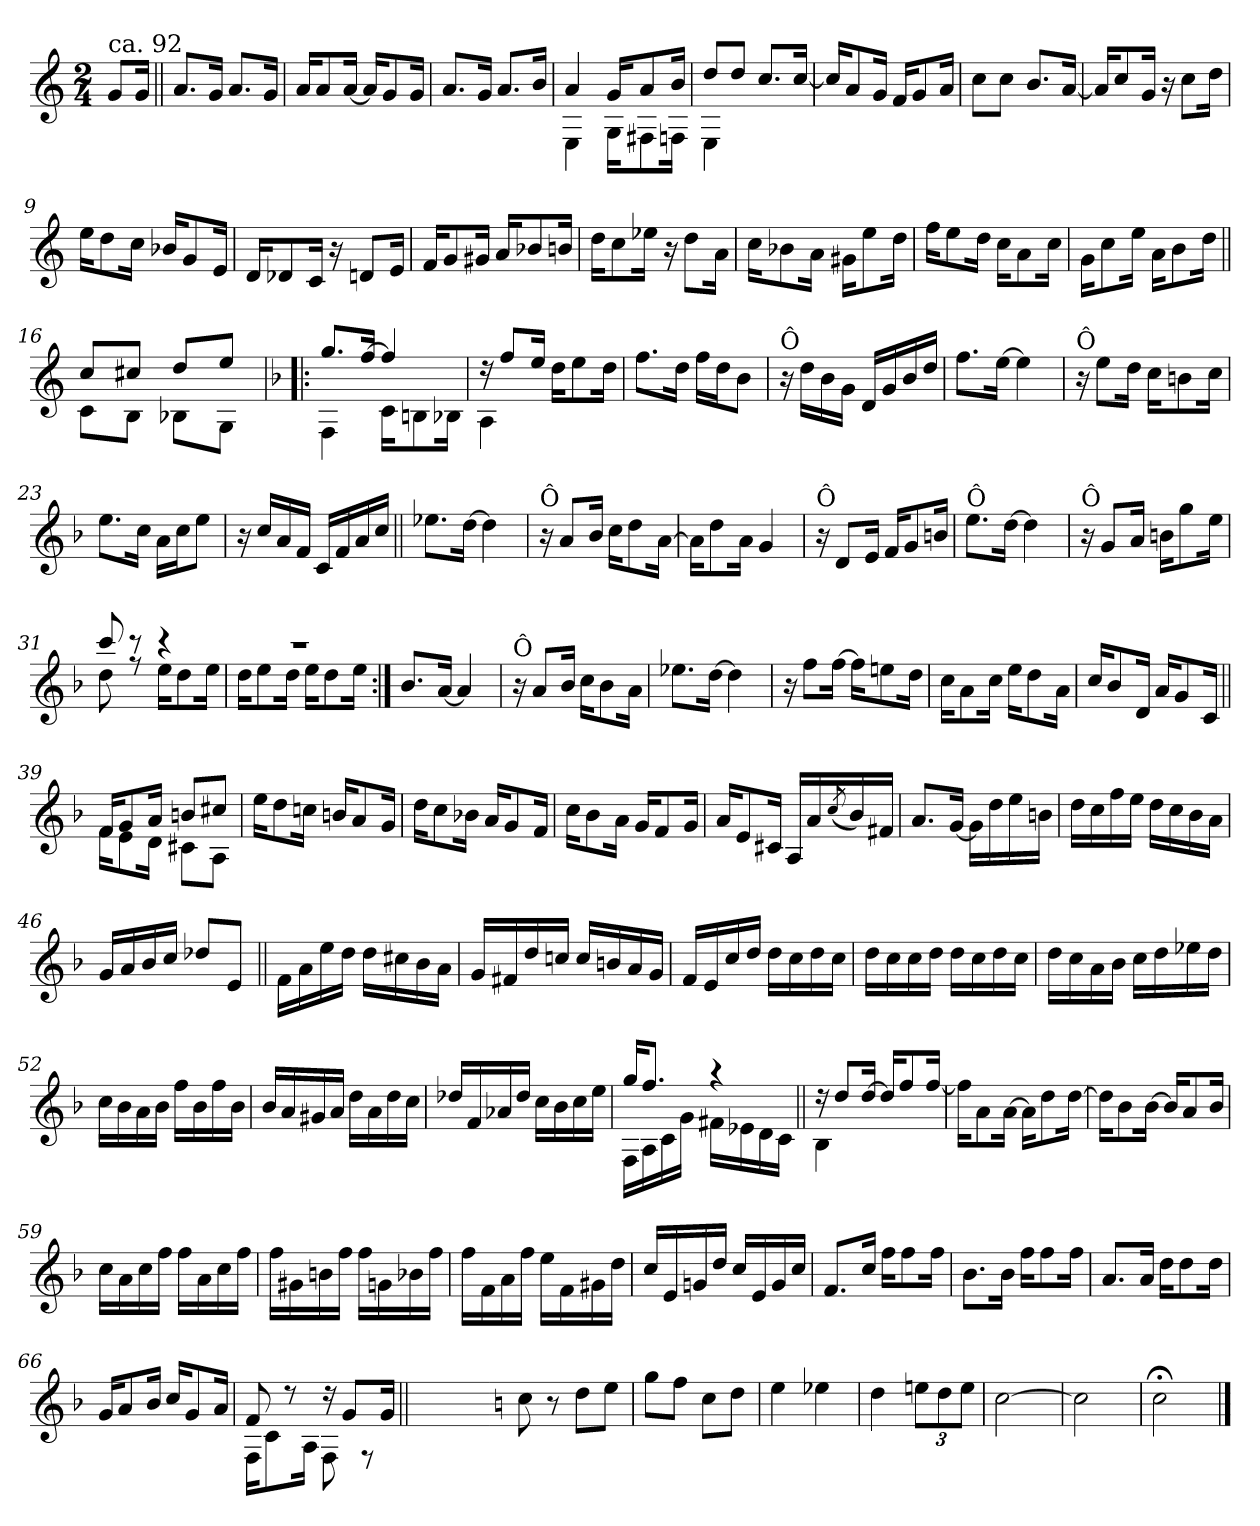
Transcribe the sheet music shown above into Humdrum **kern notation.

**kern
*part1
*staff1
*clefG2
*k[]
*C:
*M2/4
=
!LO:TX:a:t=ca. 92
8g/L
16g/Jk
=1||
8.a/L
16g/Jk
8.a/L
16g/Jk
=2
16a/KL
8a/
[16a/Jk
16a/KL]
8g/
16g/Jk
=3
8.a/L
16g/Jk
8.a/L
16b/Jk
=4
*^
4a/	4E!\
16g/KL	16G!\KL
8a/	8F#X!\
16b/Jk	16Fn!\Jk
!!LO:LB:g=z	!!
=5	=5
8dd/L	4E!\
8dd/J	.
8.cc/L	4ryy
[>16cc/Jk	.
*v	*v
=6
16cc/KL]
8a/
16g/Jk
16f/KL
8g/
16a/Jk
=7
8cc\L
8cc\J
8.b/L
[16a/Jk
=8
16a/KL]
8cc/
16g/Jk
16r
8cc\L
16dd\Jk
=9
16ee\KL
8dd\
16cc\Jk
16b-X/KL
8g/
16e/Jk
=10
16d/KL
8d-X/
16c/Jk
16r
8dn/L
16e/Jk
!!LO:LB:g=z
=11
16f/KL
8g/
16g#X/Jk
16a/KL
8b-X/
16bn/Jk
=12
16dd\KL
8cc\
16ee-X\Jk
16r
8dd\L
16a\Jk
=13
16cc\KL
8b-X\
16a\Jk
16g#X\KL
8ee\
16dd\Jk
=14
16ff\KL
8ee\
16dd\Jk
16cc\KL
8a\
16cc\Jk
!!LO:LB:g=z
=15
16g\KL
8cc\
16ee\Jk
16a\KL
8b\
16dd\Jk
=16||
*^
*	*^
8cc/L	8c!\L	16ryy
.	.	32ryy
.	.	32ryy
8cc#X/J	8B!\J	16ryy
.	.	32ryy
.	.	32ryy
8dd/L	8B-X!\L	16ryy
.	.	32ryy
.	.	32ryy
8ee/J	8G!\J	16ryy
.	.	32ryy
.	.	32ryy
*v	*v	*v
=17!|:
*k[b-]
*F:
*^
8.gg/L	4F!\
[>16ff/Jk	.
4ff/]	16c!\KL
.	8Bn!\
.	16B-X!\Jk
=18	=18
16rdd	4A!\
8ff/L	.
16ee/Jk	.
16dd\KL	4ryy
8ee\	.
16dd\Jk	.
*v	*v
!!LO:LB:g=z
=19
8.ff\L
16dd\Jk
16ff\LL
16dd\J
8b-\J
=20
!LO:TX:a:t=Ô
16r
16dd\LL
16b-\
16g\JJ
16d/LL
16g/
16b-/
16dd/JJ
=21
8.ff\L
[16ee\Jk
4ee\]
=22
!LO:TX:a:t=Ô
16r
8ee\L
16dd\Jk
16cc\KL
8bn\
16cc\Jk
=23
8.ee\L
16cc\Jk
16a\LL
16cc\J
8ee\J
!!LO:LB:g=z
=24
16r
16cc/LL
16a/
16f/JJ
16c/LL
16f/
16a/
16cc/JJ
=25||
8.ee-X\L
[16dd\Jk
4dd\]
=26
!LO:TX:a:t=Ô
16r
8a/L
16b-/Jk
16cc\KL
8dd\
[16a\Jk
=27
16a\KL]
8dd\
16a\Jk
4g/
=28
!LO:TX:a:t=Ô
16r
8d/L
16e/Jk
16f/KL
8g/
16bn/Jk
!!LO:LB:g=z
=29
!LO:TX:a:t=Ô
8.ee\L
[16dd\Jk
4dd\]
=30
!LO:TX:a:t=Ô
16r
8g/L
16a/Jk
16bn\KL
8gg\
16ee\Jk
=31
*^
8dd\	8ccc!/
8r	8rccc
16ee\KL	4rccc
8dd\	.
16ee\Jk	.
=32	=32
!	!LO:N:vis=1
16dd\KL	2rccc
8ee\	.
16dd\Jk	.
16ee\KL	.
8dd\	.
16ee\Jk	.
*v	*v
!!LO:LB:g=z
=33:|!
8.b-/L
[16a/Jk
4a/]
=34
!LO:TX:a:t=Ô
16r
8a/L
16b-/Jk
16cc\KL
8b-\
16a\Jk
=35
8.ee-X\L
[16dd\Jk
4dd\]
=36
16r
8ff\L
[16ff\Jk
16ff\KL]
8een\
16dd\Jk
=37
16cc\KL
8a\
16cc\Jk
16ee\KL
8dd\
16a\Jk
!!LO:LB:g=z
=38
16cc/KL
8b-/
16d/Jk
16a/KL
8g/
16c/Jk
=39||
*^
16f/KL	16f!\KL
8g/	8e!\
16a/Jk	16d!\Jk
8bn/L	8c#X!\L
8cc#X/J	8A!\J
*v	*v
=40
16ee\KL
8dd\
16ccn\Jk
16bn/KL
8a/
16g/Jk
=41
16dd\KL
8cc\
16b-X\Jk
16a/KL
8g/
16f/Jk
=42
16cc\KL
8b-\
16a\Jk
16g/KL
8f/
16g/Jk
!!LO:PB:g=z
=43
16a/KL
8e/
16c#X/Jk
16A/LL
16a/
(<8qcc/
16b-/)
16f#X/JJ
=44
8.a/L
[16g/Jk
16g\LL]
16dd\
16ee\
16bn\JJ
=45
16dd\LL
16cc\
16ff\
16ee\JJ
16dd\LL
16cc\
16b-\
16a\JJ
=46
16g/LL
16a/
16b-/
16cc/JJ
8dd-X/L
8e/J
!!LO:LB:g=z
=47||
16f\LL
16a\
16ee\
16dd\JJ
16dd\LL
16cc#X\
16b-\
16a\JJ
=48
16g/LL
16f#X/
16dd/
16ccn/JJ
16cc/LL
16bn/
16a/
16g/JJ
=49
16f/LL
16e/
16cc/
16dd/JJ
16dd\LL
16cc\
16dd\
16cc\JJ
=50
16dd\LL
16cc\
16cc\
16dd\JJ
16dd\LL
16cc\
16dd\
16cc\JJ
!!LO:LB:g=z
=51
16dd\LL
16cc\
16a\
16b-\JJ
16cc\LL
16dd\
16ee-X\
16dd\JJ
=52
16cc\LL
16b-\
16a\
16b-\JJ
16ff\LL
16b-\
16ff\
16b-\JJ
=53
16b-/LL
16a/
16g#X/
16a/JJ
16dd\LL
16a\
16dd\
16cc\JJ
=54
16dd-X/LL
16f/
16a-X/
16dd-/JJ
16cc\LL
16b-\
16cc\
16ee\JJ
!!LO:LB:g=z
=55
*^
16gg/KL	16F!\LL
8.ff/J	16A!\
.	16c!\
.	16g!\JJ
4rgg	16f#X!\LL
.	16e-X!\
.	16d!\
.	16c!\JJ
=56||	=56||
16rdd	4B-!\
8dd/L	.
[>16dd/Jk	.
16dd/KL]	4ryy
8ff/	.
[>16ff/Jk	.
*v	*v
=57
16ff\KL]
8a\
[16a\Jk
16a\KL]
8dd\
[16dd\Jk
=58
16dd\KL]
8b-\
[16b-\Jk
16b-/KL]
8a/
16b-/Jk
=59
16cc\LL
16a\
16cc\
16ff\JJ
16ff\LL
16a\
16cc\
16ff\JJ
!!LO:LB:g=z
=60
16ff\LL
16g#X\
16bn\
16ff\JJ
16ff\LL
16gn\
16b-X\
16ff\JJ
=61
16ff\LL
16f\
16a\
16ff\JJ
16ee\LL
16f\
16g#X\
16dd\JJ
=62
16cc/LL
16e/
16gn/
16dd/JJ
16cc/LL
16e/
16g/
16cc/JJ
=63
8.f/L
16cc/Jk
16ff\KL
8ff\
16ff\Jk
!!LO:LB:g=z
=64
8.b-\L
16b-\Jk
16ff\KL
8ff\
16ff\Jk
=65
8.a/L
16a/Jk
16dd\KL
8dd\
16dd\Jk
=66
16g/KL
8a/
16b-/Jk
16cc/KL
8g/
16a/Jk
=67
*^
8f/	16F!\KL
.	8c!\
8rdd	.
.	16A!\Jk
16rdd	8F!\
8g/L	.
.	8rE
16g/Jk	.
*v	*v
=67X1||
*stria0
2ryy
!!LO:LB:g=z
=68-
*stria5
*k[]
*C:
8cc\
8r
8dd\L
8ee\J
=69
8gg\L
8ff\J
8cc\L
8dd\J
=70
4ee\
4ee-X\
=71
4dd\
*Xbrackettup
12een\L
12dd\
12ee\J
!!LO:LB:g=z
=72
[>2cc\
=73
2cc\]
=74
2cc;<\
==
*-
